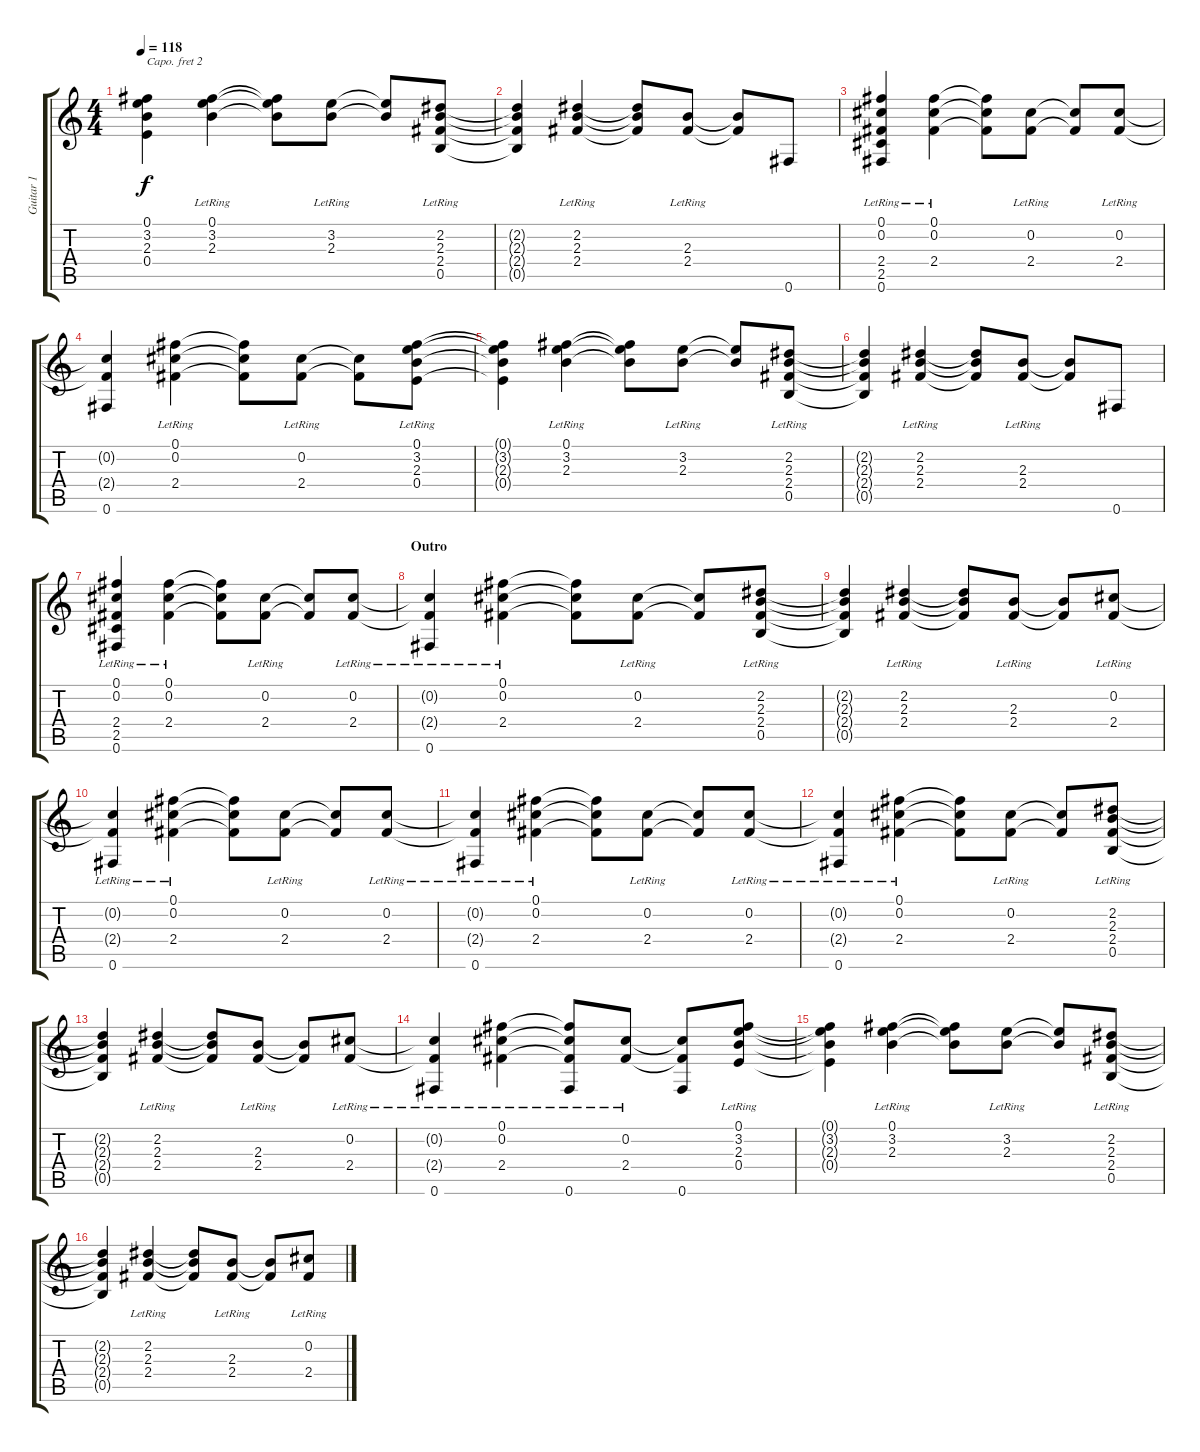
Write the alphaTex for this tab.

\track ("Guitar 1" "Guitar 1") {instrument overdrivenguitar}
\staff {score tabs}
\capo 2
\tuning (E4 B3 G3 D3 A2 E2) {hide}
\ts (4 4)
\tempo 118
\clef g2
\ks c
(0.1{t} 3.2{t} 2.3{t} 0.4{t}).4{dy f} (0.1{lr} 3.2{lr} 2.3{lr}).4 (0.1{t} 3.2{t} 2.3{t}).8 (3.2{lr} 2.3).8 (3.2{t} 2.3{t}).8 (2.2 2.3{lr} 2.4 0.5{lr}).8 |
(2.2{t} 2.3{t} 2.4{t} 0.5{t}).4 (2.2{lr} 2.3{lr} 2.4{lr}).4 (2.2{t} 2.3{t} 2.4{t}).8 (2.3 2.4{lr}).8 (2.3{t} 2.4{t}).8 0.6.8 |
(0.1 0.2 2.4 2.5 0.6{lr}).4 (0.1{lr} 0.2{lr} 2.4{lr}).4 (0.1{t} 0.2{t} 2.4{t}).8 (0.2{lr} 2.4{lr}).8 (0.2{t} 2.4{t}).8 (0.2{lr} 2.4{lr}).8 |
(0.2{t} 2.4{t} 0.6).4 (0.1{lr} 0.2{lr} 2.4{lr}).4 (0.1{t} 0.2{t} 2.4{t}).8 (0.2{lr} 2.4{lr}).8 (0.2{t} 2.4{t}).8 (0.1 3.2{lr} 2.3 0.4{lr}).8 |
(0.1{t} 3.2{t} 2.3{t} 0.4{t}).4 (0.1{lr} 3.2{lr} 2.3{lr}).4 (0.1{t} 3.2{t} 2.3{t}).8 (3.2{lr} 2.3).8 (3.2{t} 2.3{t}).8 (2.2 2.3{lr} 2.4 0.5{lr}).8 |
(2.2{t} 2.3{t} 2.4{t} 0.5{t}).4 (2.2{lr} 2.3{lr} 2.4{lr}).4 (2.2{t} 2.3{t} 2.4{t}).8 (2.3 2.4{lr}).8 (2.3{t} 2.4{t}).8 0.6.8 |
(0.1 0.2 2.4 2.5 0.6{lr}).4 (0.1{lr} 0.2{lr} 2.4{lr}).4 (0.1{t} 0.2{t} 2.4{t}).8 (0.2{lr} 2.4{lr}).8 (0.2{t} 2.4{t}).8 (0.2{lr} 2.4{lr}).8 |
\section ("" "Outro")
(0.2{t} 2.4{t} 0.6{lr}).4 (0.1{lr} 0.2{lr} 2.4{lr}).4 (0.1{t} 0.2{t} 2.4{t}).8 (0.2{lr} 2.4{lr}).8 (0.2{t} 2.4{t}).8 (2.2{lr} 2.3{lr} 2.4{lr} 0.5).8 |
(2.2{t} 2.3{t} 2.4{t} 0.5{t}).4 (2.2{lr} 2.3{lr} 2.4{lr}).4 (2.2{t} 2.3{t} 2.4{t}).8 (2.3 2.4{lr}).8 (2.3{t} 2.4{t}).8 (0.2{lr} 2.4{lr}).8 |
(0.2{t} 2.4{t} 0.6{lr}).4 (0.1{lr} 0.2{lr} 2.4{lr}).4 (0.1{t} 0.2{t} 2.4{t}).8 (0.2{lr} 2.4{lr}).8 (0.2{t} 2.4{t}).8 (0.2{lr} 2.4{lr}).8 |
(0.2{t} 2.4{t} 0.6{lr}).4 (0.1{lr} 0.2{lr} 2.4{lr}).4 (0.1{t} 0.2{t} 2.4{t}).8 (0.2{lr} 2.4{lr}).8 (0.2{t} 2.4{t}).8 (0.2{lr} 2.4{lr}).8 |
(0.2{t} 2.4{t} 0.6{lr}).4 (0.1{lr} 0.2{lr} 2.4{lr}).4 (0.1{t} 0.2{t} 2.4{t}).8 (0.2{lr} 2.4{lr}).8 (0.2{t} 2.4{t}).8 (2.2{lr} 2.3{lr} 2.4{lr} 0.5).8 |
(2.2{t} 2.3{t} 2.4{t} 0.5{t}).4 (2.2{lr} 2.3{lr} 2.4{lr}).4 (2.2{t} 2.3{t} 2.4{t}).8 (2.3 2.4{lr}).8 (2.3{t} 2.4{t}).8 (0.2{lr} 2.4{lr}).8 |
(0.2{t} 2.4{t} 0.6{lr}).4 (0.1{lr} 0.2{lr} 2.4{lr}).4 (0.1{t} 0.2{t} 2.4{t} 0.6{lr}).8 (0.2{lr} 2.4{lr}).8 (0.2{t} 2.4{t} 0.6).8 (0.1{lr} 3.2{lr} 2.3{lr} 0.4{lr}).8 |
(0.1{t} 3.2{t} 2.3{t} 0.4{t}).4 (0.1{lr} 3.2{lr} 2.3{lr}).4 (0.1{t} 3.2{t} 2.3{t}).8 (3.2{lr} 2.3).8 (3.2{t} 2.3{t}).8 (2.2 2.3{lr} 2.4 0.5{lr}).8 |
(2.2{t} 2.3{t} 2.4{t} 0.5{t}).4 (2.2{lr} 2.3{lr} 2.4{lr}).4 (2.2{t} 2.3{t} 2.4{t}).8 (2.3 2.4{lr}).8 (2.3{t} 2.4{t}).8 (0.2{lr} 2.4{lr}).8
